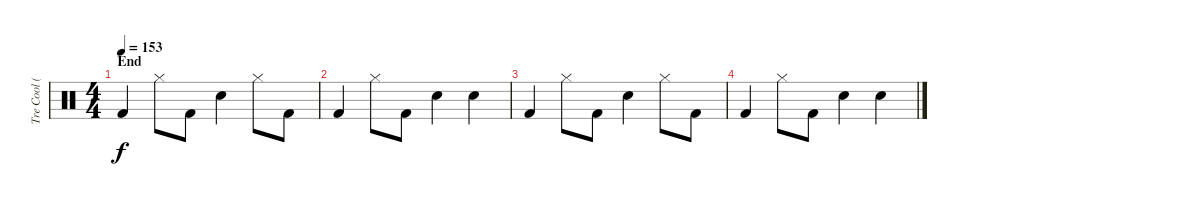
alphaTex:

\track ("Tre Cool (Drums)" "Tre Cool (") {instrument percussion}
\staff {score}
\articulation defaults
\ts (4 4)
\section ("" "End")
\tempo 153
\clef neutral
\ks c "Kick (hit) 2".4{dy f} "Hi-Hat (closed)".8 "Kick (hit) 2".8 "Snare (hit) 2".4 "Hi-Hat (closed)".8 "Kick (hit) 2".8
|
"Kick (hit) 2".4 "Hi-Hat (closed)".8 "Kick (hit) 2".8 "Snare (hit) 2".4 "Snare (hit) 2".4 |
"Kick (hit) 2".4 "Hi-Hat (closed)".8 "Kick (hit) 2".8 "Snare (hit) 2".4 "Hi-Hat (closed)".8 "Kick (hit) 2".8 |
"Kick (hit) 2".4 "Hi-Hat (closed)".8 "Kick (hit) 2".8 "Snare (hit) 2".4 "Snare (hit) 2".4
